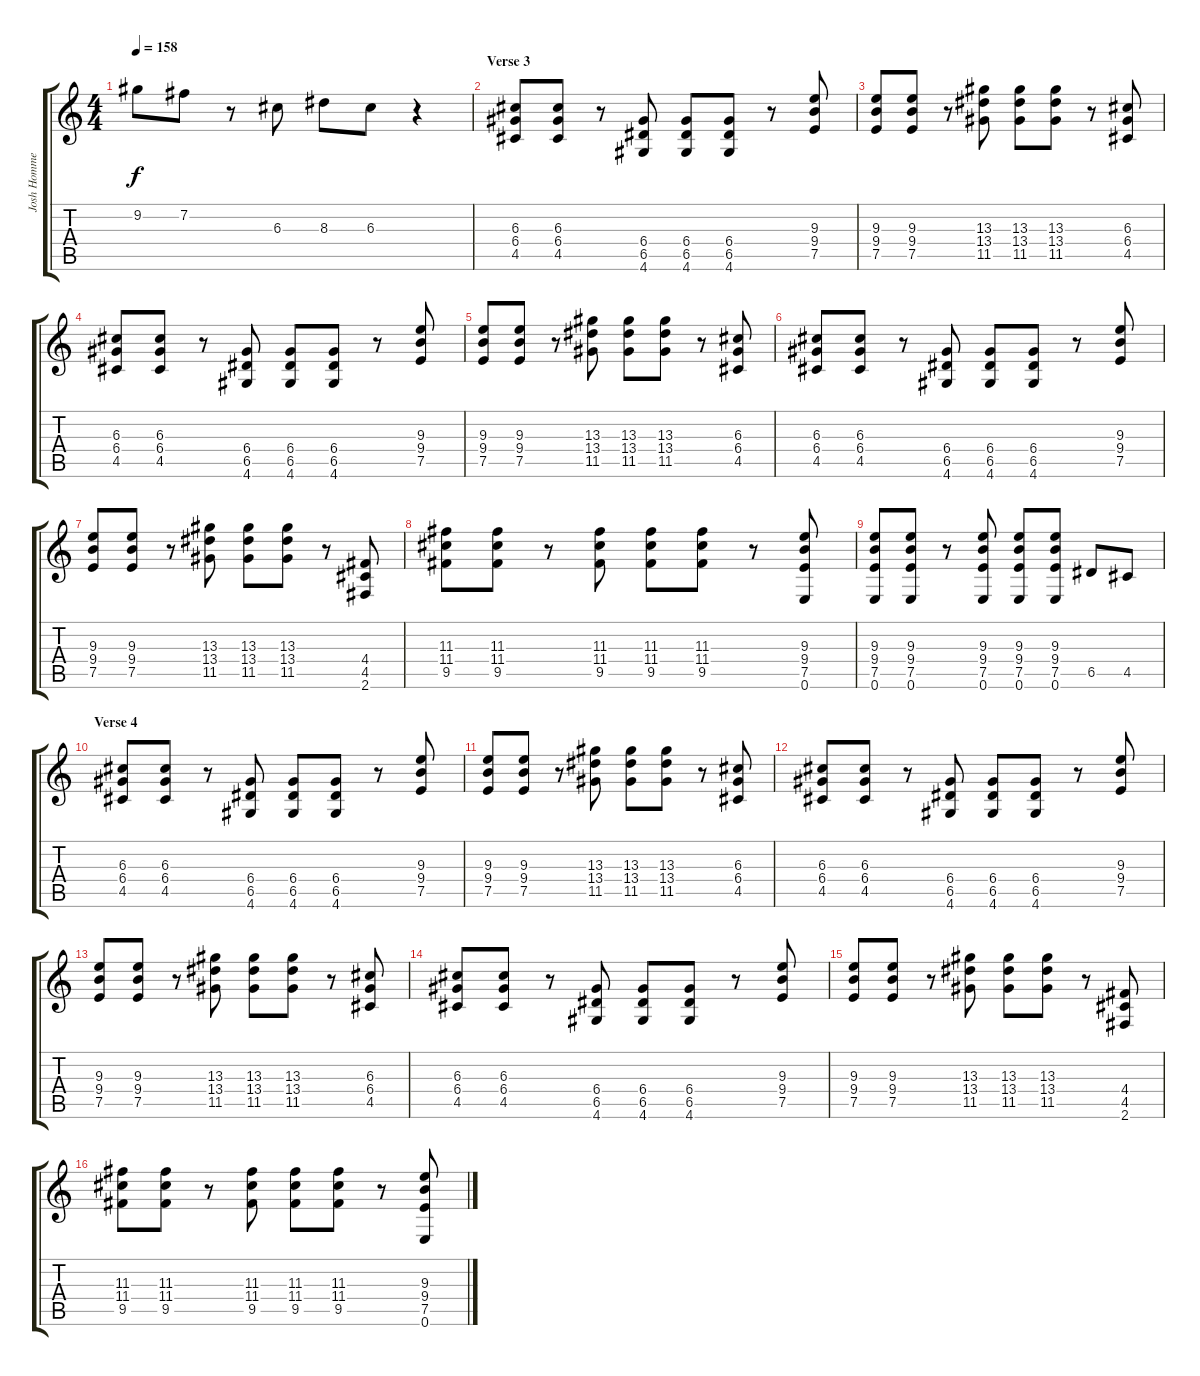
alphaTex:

\track ("Josh Homme (Lead Guitar)" "Josh Homme") {instrument distortionguitar}
\staff {score tabs}
\tuning (E4 B3 G3 D3 A2 E2) {hide}
\ts (4 4)
\tempo 158
\clef g2
\ks c
9.2.8{dy f} 7.2.8 r.8 6.3.8 8.3.8 6.3.8 r.4 |
\section ("" "Verse 3")
(6.3 6.4 4.5).8 (6.3 6.4 4.5).8 r.8 (6.4 6.5 4.6).8 (6.4 6.5 4.6).8 (6.4 6.5 4.6).8 r.8 (9.3 9.4 7.5).8 |
(9.3 9.4 7.5).8 (9.3 9.4 7.5).8 r.8 (13.3 13.4 11.5).8 (13.3 13.4 11.5).8 (13.3 13.4 11.5).8 r.8 (6.3 6.4 4.5).8 |
(6.3 6.4 4.5).8 (6.3 6.4 4.5).8 r.8 (6.4 6.5 4.6).8 (6.4 6.5 4.6).8 (6.4 6.5 4.6).8 r.8 (9.3 9.4 7.5).8 |
(9.3 9.4 7.5).8 (9.3 9.4 7.5).8 r.8 (13.3 13.4 11.5).8 (13.3 13.4 11.5).8 (13.3 13.4 11.5).8 r.8 (6.3 6.4 4.5).8 |
(6.3 6.4 4.5).8 (6.3 6.4 4.5).8 r.8 (6.4 6.5 4.6).8 (6.4 6.5 4.6).8 (6.4 6.5 4.6).8 r.8 (9.3 9.4 7.5).8 |
(9.3 9.4 7.5).8 (9.3 9.4 7.5).8 r.8 (13.3 13.4 11.5).8 (13.3 13.4 11.5).8 (13.3 13.4 11.5).8 r.8 (4.4 4.5 2.6).8 |
(11.3 11.4 9.5).8 (11.3 11.4 9.5).8 r.8 (11.3 11.4 9.5).8 (11.3 11.4 9.5).8 (11.3 11.4 9.5).8 r.8 (9.3 9.4 7.5 0.6).8 |
(9.3 9.4 7.5 0.6).8 (9.3 9.4 7.5 0.6).8 r.8 (9.3 9.4 7.5 0.6).8 (9.3 9.4 7.5 0.6).8 (9.3 9.4 7.5 0.6).8 6.5.8 4.5.8 |
\section ("" "Verse 4")
(6.3 6.4 4.5).8 (6.3 6.4 4.5).8 r.8 (6.4 6.5 4.6).8 (6.4 6.5 4.6).8 (6.4 6.5 4.6).8 r.8 (9.3 9.4 7.5).8 |
(9.3 9.4 7.5).8 (9.3 9.4 7.5).8 r.8 (13.3 13.4 11.5).8 (13.3 13.4 11.5).8 (13.3 13.4 11.5).8 r.8 (6.3 6.4 4.5).8 |
(6.3 6.4 4.5).8 (6.3 6.4 4.5).8 r.8 (6.4 6.5 4.6).8 (6.4 6.5 4.6).8 (6.4 6.5 4.6).8 r.8 (9.3 9.4 7.5).8 |
(9.3 9.4 7.5).8 (9.3 9.4 7.5).8 r.8 (13.3 13.4 11.5).8 (13.3 13.4 11.5).8 (13.3 13.4 11.5).8 r.8 (6.3 6.4 4.5).8 |
(6.3 6.4 4.5).8 (6.3 6.4 4.5).8 r.8 (6.4 6.5 4.6).8 (6.4 6.5 4.6).8 (6.4 6.5 4.6).8 r.8 (9.3 9.4 7.5).8 |
(9.3 9.4 7.5).8 (9.3 9.4 7.5).8 r.8 (13.3 13.4 11.5).8 (13.3 13.4 11.5).8 (13.3 13.4 11.5).8 r.8 (4.4 4.5 2.6).8 |
(11.3 11.4 9.5).8 (11.3 11.4 9.5).8 r.8 (11.3 11.4 9.5).8 (11.3 11.4 9.5).8 (11.3 11.4 9.5).8 r.8 (9.3 9.4 7.5 0.6).8
